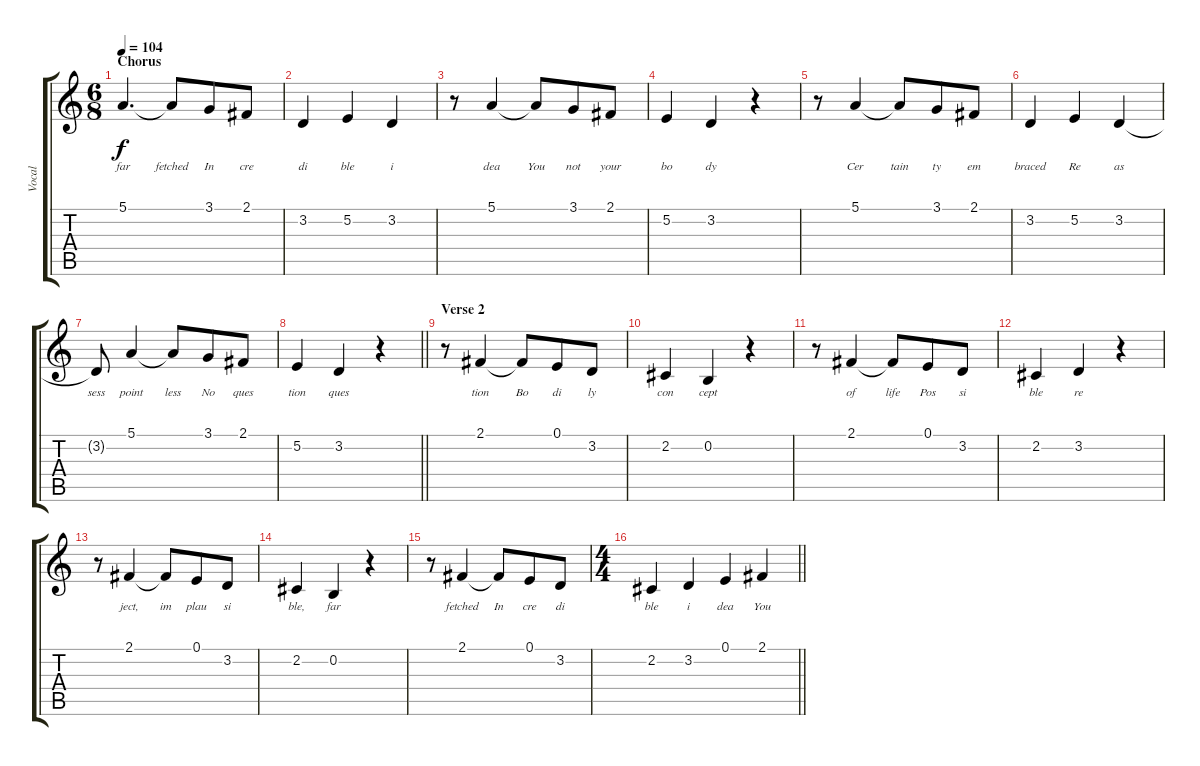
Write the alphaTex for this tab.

\track ("Vocal" "Vocal") {instrument acousticgrandpiano}
\staff {score tabs}
\tuning (E4 B3 G3 D3 A2 E2) {hide}
\ts (6 8)
\section ("" "Chorus")
\tempo 104
\clef g2
\ks c
5.1.4{d lyrics (0 "far") lyrics (1 "") lyrics (2 "") lyrics (3 "") lyrics (4 "") dy f} 5.1{t}.8{lyrics (0 "fetched") lyrics (1 "") lyrics (2 "") lyrics (3 "") lyrics (4 "")} 3.1.8{lyrics (0 "In") lyrics (1 "") lyrics (2 "") lyrics (3 "") lyrics (4 "")} 2.1.8{lyrics (0 "cre") lyrics (1 "") lyrics (2 "") lyrics (3 "") lyrics (4 "")} |
3.2.4{lyrics (0 "di") lyrics (1 "") lyrics (2 "") lyrics (3 "") lyrics (4 "")} 5.2.4{lyrics (0 "ble") lyrics (1 "") lyrics (2 "") lyrics (3 "") lyrics (4 "")} 3.2.4{lyrics (0 "i") lyrics (1 "") lyrics (2 "") lyrics (3 "") lyrics (4 "")} |
r.8 5.1.4{lyrics (0 "dea") lyrics (1 "") lyrics (2 "") lyrics (3 "") lyrics (4 "")} 5.1{t}.8{lyrics (0 "You") lyrics (1 "") lyrics (2 "") lyrics (3 "") lyrics (4 "")} 3.1.8{lyrics (0 "not") lyrics (1 "") lyrics (2 "") lyrics (3 "") lyrics (4 "")} 2.1.8{lyrics (0 "your") lyrics (1 "") lyrics (2 "") lyrics (3 "") lyrics (4 "")} |
5.2.4{lyrics (0 "bo") lyrics (1 "") lyrics (2 "") lyrics (3 "") lyrics (4 "")} 3.2.4{lyrics (0 "dy") lyrics (1 "") lyrics (2 "") lyrics (3 "") lyrics (4 "")} r.4 |
r.8 5.1.4{lyrics (0 "Cer") lyrics (1 "") lyrics (2 "") lyrics (3 "") lyrics (4 "")} 5.1{t}.8{lyrics (0 "tain") lyrics (1 "") lyrics (2 "") lyrics (3 "") lyrics (4 "")} 3.1.8{lyrics (0 "ty") lyrics (1 "") lyrics (2 "") lyrics (3 "") lyrics (4 "")} 2.1.8{lyrics (0 "em") lyrics (1 "") lyrics (2 "") lyrics (3 "") lyrics (4 "")} |
3.2.4{lyrics (0 "braced") lyrics (1 "") lyrics (2 "") lyrics (3 "") lyrics (4 "")} 5.2.4{lyrics (0 "Re") lyrics (1 "") lyrics (2 "") lyrics (3 "") lyrics (4 "")} 3.2.4{lyrics (0 "as") lyrics (1 "") lyrics (2 "") lyrics (3 "") lyrics (4 "")} |
3.2{t}.8{lyrics (0 "sess") lyrics (1 "") lyrics (2 "") lyrics (3 "") lyrics (4 "")} 5.1.4{lyrics (0 "point") lyrics (1 "") lyrics (2 "") lyrics (3 "") lyrics (4 "")} 5.1{t}.8{lyrics (0 "less") lyrics (1 "") lyrics (2 "") lyrics (3 "") lyrics (4 "")} 3.1.8{lyrics (0 "No") lyrics (1 "") lyrics (2 "") lyrics (3 "") lyrics (4 "")} 2.1.8{lyrics (0 "ques") lyrics (1 "") lyrics (2 "") lyrics (3 "") lyrics (4 "")} |
\barLineRight lightlight
5.2.4{lyrics (0 "tion") lyrics (1 "") lyrics (2 "") lyrics (3 "") lyrics (4 "")} 3.2.4{lyrics (0 "ques") lyrics (1 "") lyrics (2 "") lyrics (3 "") lyrics (4 "")} r.4 |
\section ("" "Verse 2")
r.8 2.1.4{lyrics (0 "tion") lyrics (1 "") lyrics (2 "") lyrics (3 "") lyrics (4 "")} 2.1{t}.8{lyrics (0 "Bo") lyrics (1 "") lyrics (2 "") lyrics (3 "") lyrics (4 "")} 0.1.8{lyrics (0 "di") lyrics (1 "") lyrics (2 "") lyrics (3 "") lyrics (4 "")} 3.2.8{lyrics (0 "ly") lyrics (1 "") lyrics (2 "") lyrics (3 "") lyrics (4 "")} |
2.2.4{lyrics (0 "con") lyrics (1 "") lyrics (2 "") lyrics (3 "") lyrics (4 "")} 0.2.4{lyrics (0 "cept") lyrics (1 "") lyrics (2 "") lyrics (3 "") lyrics (4 "")} r.4 |
r.8 2.1.4{lyrics (0 "of") lyrics (1 "") lyrics (2 "") lyrics (3 "") lyrics (4 "")} 2.1{t}.8{lyrics (0 "life") lyrics (1 "") lyrics (2 "") lyrics (3 "") lyrics (4 "")} 0.1.8{lyrics (0 "Pos") lyrics (1 "") lyrics (2 "") lyrics (3 "") lyrics (4 "")} 3.2.8{lyrics (0 "si") lyrics (1 "") lyrics (2 "") lyrics (3 "") lyrics (4 "")} |
2.2.4{lyrics (0 "ble") lyrics (1 "") lyrics (2 "") lyrics (3 "") lyrics (4 "")} 3.2.4{lyrics (0 "re") lyrics (1 "") lyrics (2 "") lyrics (3 "") lyrics (4 "")} r.4 |
r.8 2.1.4{lyrics (0 "ject,") lyrics (1 "") lyrics (2 "") lyrics (3 "") lyrics (4 "")} 2.1{t}.8{lyrics (0 "im") lyrics (1 "") lyrics (2 "") lyrics (3 "") lyrics (4 "")} 0.1.8{lyrics (0 "plau") lyrics (1 "") lyrics (2 "") lyrics (3 "") lyrics (4 "")} 3.2.8{lyrics (0 "si") lyrics (1 "") lyrics (2 "") lyrics (3 "") lyrics (4 "")} |
2.2.4{lyrics (0 "ble,") lyrics (1 "") lyrics (2 "") lyrics (3 "") lyrics (4 "")} 0.2.4{lyrics (0 "far") lyrics (1 "") lyrics (2 "") lyrics (3 "") lyrics (4 "")} r.4 |
r.8 2.1.4{lyrics (0 "fetched") lyrics (1 "") lyrics (2 "") lyrics (3 "") lyrics (4 "")} 2.1{t}.8{lyrics (0 "In") lyrics (1 "") lyrics (2 "") lyrics (3 "") lyrics (4 "")} 0.1.8{lyrics (0 "cre") lyrics (1 "") lyrics (2 "") lyrics (3 "") lyrics (4 "")} 3.2.8{lyrics (0 "di") lyrics (1 "") lyrics (2 "") lyrics (3 "") lyrics (4 "")} |
\ts (4 4)
\barLineRight lightlight
2.2.4{lyrics (0 "ble") lyrics (1 "") lyrics (2 "") lyrics (3 "") lyrics (4 "")} 3.2.4{lyrics (0 "i") lyrics (1 "") lyrics (2 "") lyrics (3 "") lyrics (4 "")} 0.1.4{lyrics (0 "dea") lyrics (1 "") lyrics (2 "") lyrics (3 "") lyrics (4 "")} 2.1.4{lyrics (0 "You") lyrics (1 "") lyrics (2 "") lyrics (3 "") lyrics (4 "")}
